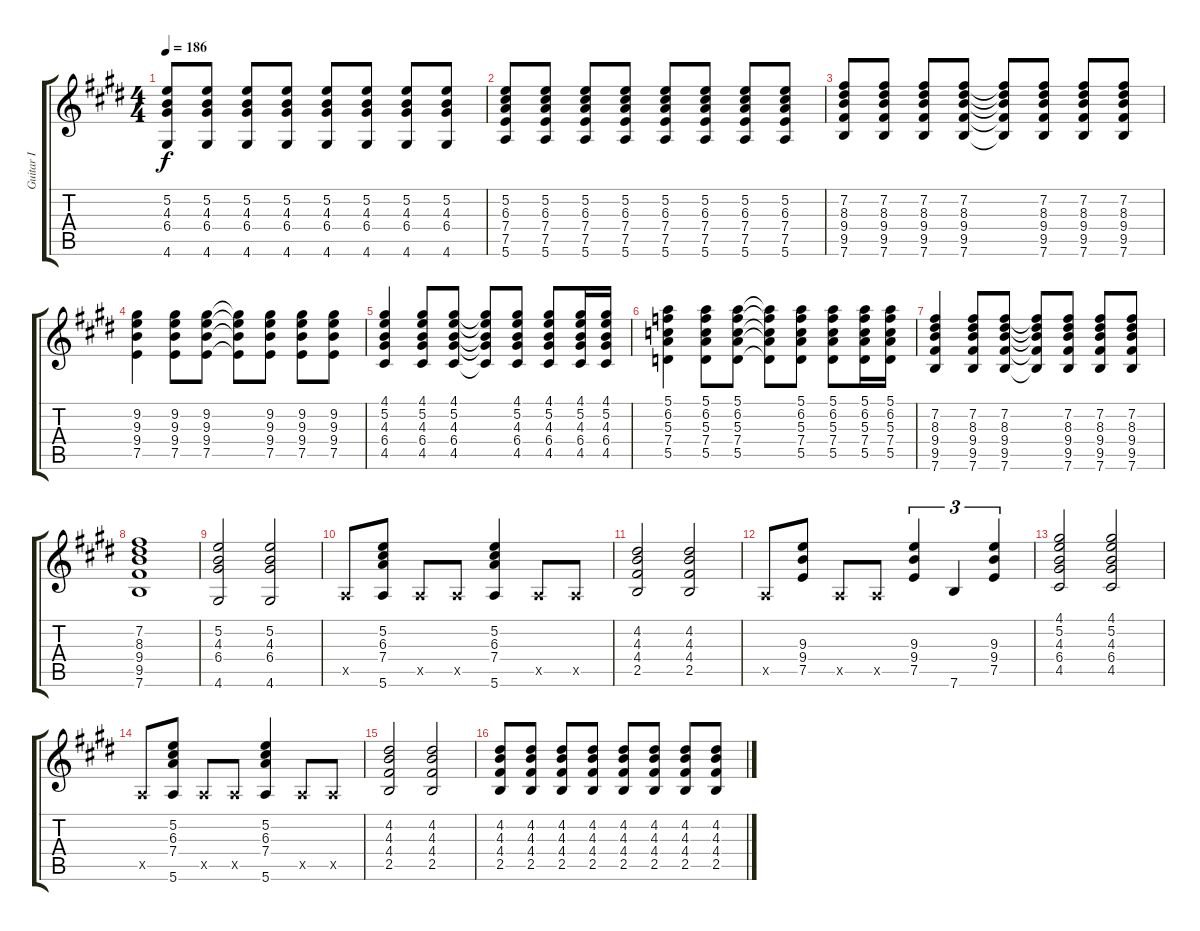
\track ("Guitar Ⅰ" "Guitar Ⅰ") {instrument distortionguitar}
\staff {score tabs}
\tuning (E4 B3 G3 D3 A2 E2) {hide}
\ts (4 4)
\tempo 186
\clef g2
\ks e
(5.2 4.3 6.4 4.6).8{dy f} (5.2 4.3 6.4 4.6).8 (5.2 4.3 6.4 4.6).8 (5.2 4.3 6.4 4.6).8 (5.2 4.3 6.4 4.6).8 (5.2 4.3 6.4 4.6).8 (5.2 4.3 6.4 4.6).8 (5.2 4.3 6.4 4.6).8 |
(5.2 6.3 7.4 7.5 5.6).8 (5.2 6.3 7.4 7.5 5.6).8 (5.2 6.3 7.4 7.5 5.6).8 (5.2 6.3 7.4 7.5 5.6).8 (5.2 6.3 7.4 7.5 5.6).8 (5.2 6.3 7.4 7.5 5.6).8 (5.2 6.3 7.4 7.5 5.6).8 (5.2 6.3 7.4 7.5 5.6).8 |
(7.2 8.3 9.4 9.5 7.6).8 (7.2 8.3 9.4 9.5 7.6).8 (7.2 8.3 9.4 9.5 7.6).8 (7.2 8.3 9.4 9.5 7.6).8 (7.2{t} 8.3{t} 9.4{t} 9.5{t} 7.6{t}).8 (7.2 8.3 9.4 9.5 7.6).8 (7.2 8.3 9.4 9.5 7.6).8 (7.2 8.3 9.4 9.5 7.6).8 |
(9.2 9.3 9.4 7.5).4 (9.2 9.3 9.4 7.5).8 (9.2 9.3 9.4 7.5).8 (9.2{t} 9.3{t} 9.4{t} 7.5{t}).8 (9.2 9.3 9.4 7.5).8 (9.2 9.3 9.4 7.5).8 (9.2 9.3 9.4 7.5).8 |
(4.1 5.2 4.3 6.4 4.5).4 (4.1 5.2 4.3 6.4 4.5).8 (4.1 5.2 4.3 6.4 4.5).8 (4.1{t} 5.2{t} 4.3{t} 6.4{t} 4.5{t}).8 (4.1 5.2 4.3 6.4 4.5).8 (4.1 5.2 4.3 6.4 4.5).8 (4.1 5.2 4.3 6.4 4.5).16 (4.1 5.2 4.3 6.4 4.5).16 |
(5.1 6.2 5.3 7.4 5.5).4 (5.1 6.2 5.3 7.4 5.5).8 (5.1 6.2 5.3 7.4 5.5).8 (5.1{t} 6.2{t} 5.3{t} 7.4{t} 5.5{t}).8 (5.1 6.2 5.3 7.4 5.5).8 (5.1 6.2 5.3 7.4 5.5).8 (5.1 6.2 5.3 7.4 5.5).16 (5.1 6.2 5.3 7.4 5.5).16 |
(7.2 8.3 9.4 9.5 7.6).4 (7.2 8.3 9.4 9.5 7.6).8 (7.2 8.3 9.4 9.5 7.6).8 (7.2{t} 8.3{t} 9.4{t} 9.5{t} 7.6{t}).8 (7.2 8.3 9.4 9.5 7.6).8 (7.2 8.3 9.4 9.5 7.6).8 (7.2 8.3 9.4 9.5 7.6).8 |
(7.2 8.3 9.4 9.5 7.6).1 |
(5.2 4.3 6.4 4.6).2 (5.2 4.3 6.4 4.6).2 |
0.5{x}.8 (5.2 6.3 7.4 5.6).8 0.5{x}.8 0.5{x}.8 (5.2 6.3 7.4 5.6).4 0.5{x}.8 0.5{x}.8 |
(4.2 4.3 4.4 2.5).2 (4.2 4.3 4.4 2.5).2 |
0.5{x}.8 (9.3 9.4 7.5).8 0.5{x}.8 0.5{x}.8 (9.3 9.4 7.5).4{tu (3 2)} 7.6.4{tu (3 2)} (9.3 9.4 7.5).4{tu (3 2)} |
(4.1 5.2 4.3 6.4 4.5).2 (4.1 5.2 4.3 6.4 4.5).2 |
0.5{x}.8 (5.2 6.3 7.4 5.6).8 0.5{x}.8 0.5{x}.8 (5.2 6.3 7.4 5.6).4 0.5{x}.8 0.5{x}.8 |
(4.2 4.3 4.4 2.5).2 (4.2 4.3 4.4 2.5).2 |
(4.2 4.3 4.4 2.5).8 (4.2 4.3 4.4 2.5).8 (4.2 4.3 4.4 2.5).8 (4.2 4.3 4.4 2.5).8 (4.2 4.3 4.4 2.5).8 (4.2 4.3 4.4 2.5).8 (4.2 4.3 4.4 2.5).8 (4.2 4.3 4.4 2.5).8
